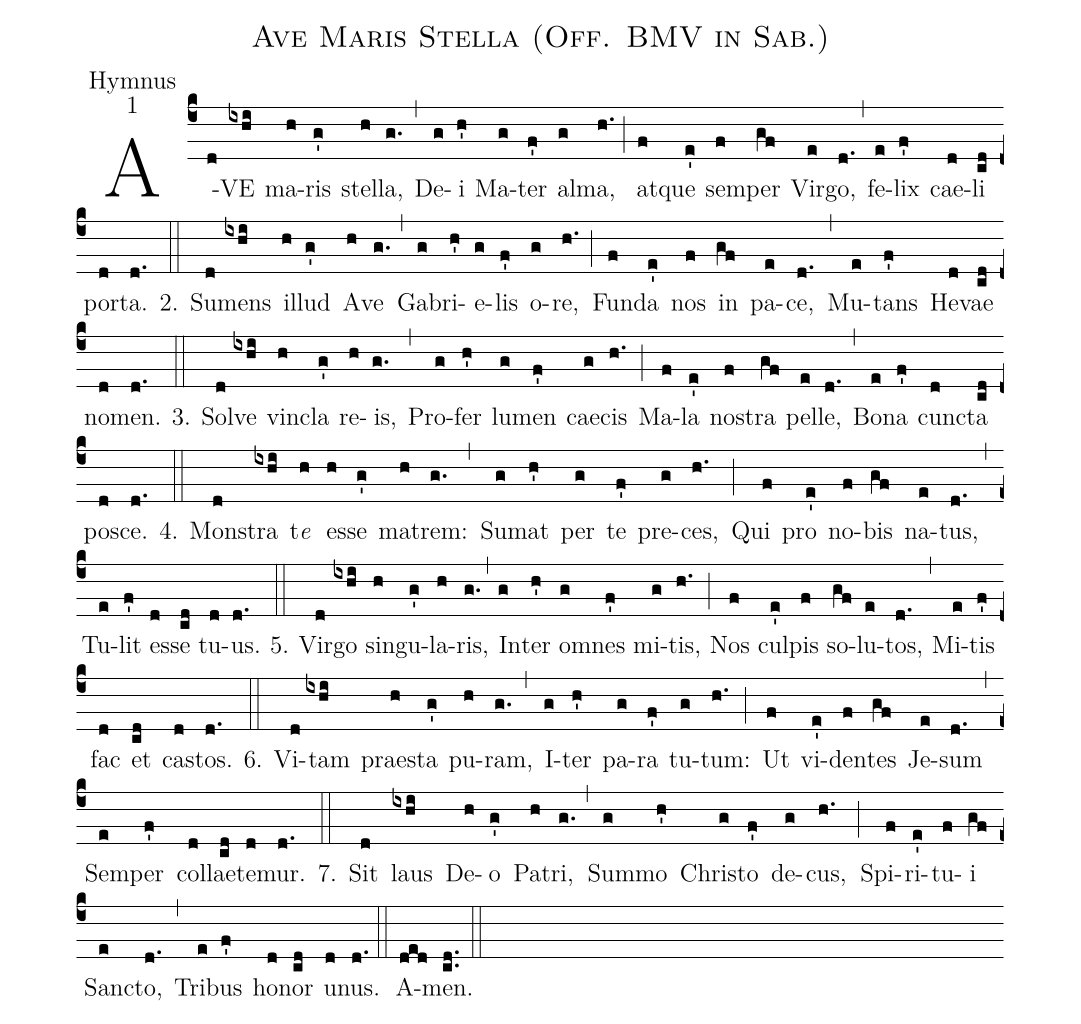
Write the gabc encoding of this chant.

name:Ave Maris Stella (Off. BMV in Sab.);
office-part:Hymnus;
mode:1;
%%
(c4)A(d)VE(ixhi) ma(h)ris(g') stel(h)la,(g.) (,)
De(g)i(h') Ma(g)ter(f') al(g)ma,(h.) (;)
at(f)que(e') sem(f)per(gf) Vir(e)go,(d.) (,)
fe(e)lix(f') cae(d)li(cd) por(d)ta.(d.)
2.(::) Su(d)mens(ixhi) il(h)lud(g') A(h)ve(g.) (,)
Ga(g)bri(h')e(g)lis(f') o(g)re,(h.) (;)
Fun(f)da(e') nos(f) in(gf) pa(e)ce,(d.) (,)
Mu(e)tans(f') He(d)vae(cd) no(d)men.(d.)

3.(::) Sol(d)ve(ixhi) vin(h)cla(g') re(h)is,(g.) (,)
Pro(g)fer(h') lu(g)men(f') cae(g)cis(h.) (;)
Ma(f)la(e') no(f)stra(gf) pel(e)le,(d.) (,)
Bo(e)na(f') cun(d)cta(cd) po(d)sce.(d.)

4.(::) Mon(d)stra(ixhi) t<i>e</i>(h) es(h)se(g') ma(h)trem:(g.) (,)
Su(g)mat(h') per(g) te(f') pre(g)ces,(h.) (;)
Qui(f) pro(e') no(f)bis(gf) na(e)tus,(d.) (,)
Tu(e)lit(f') es(d)se(cd) tu(d)us.(d.)

5.(::) Vir(d)go(ixhi) sin(h)gu(g')la(h)ris,(g.) (,)
In(g)ter(h') om(g)nes(f') mi(g)tis,(h.) (;)
Nos(f) cul(e')pis(f) so(gf)lu(e)tos,(d.) (,)
Mi(e)tis(f') fac(d) et(cd) ca(d)stos.(d.)

6.(::) Vi(d)tam(ixhi) prae(h)sta(g') pu(h)ram,(g.) (,)
I(g)ter(h') pa(g)ra(f') tu(g)tum:(h.) (;)
Ut(f) vi(e')den(f)tes(gf) Je(e)sum(d.) (,)
Sem(e)per(f') col(d)lae(cd)te(d)mur.(d.)

7.(::) Sit(d) laus(ixhi) De(h)o(g') Pa(h)tri,(g.) (,)
Sum(g)mo(h') Chri(g)sto(f') de(g)cus,(h.) (;)
Spi(f)ri(e')tu(f)i(gf) San(e)cto,(d.) (,)
Tri(e)bus(f') ho(d)nor(cd) u(d)nus.(d.) (::)
A(ded)men.(cd..) (::)
